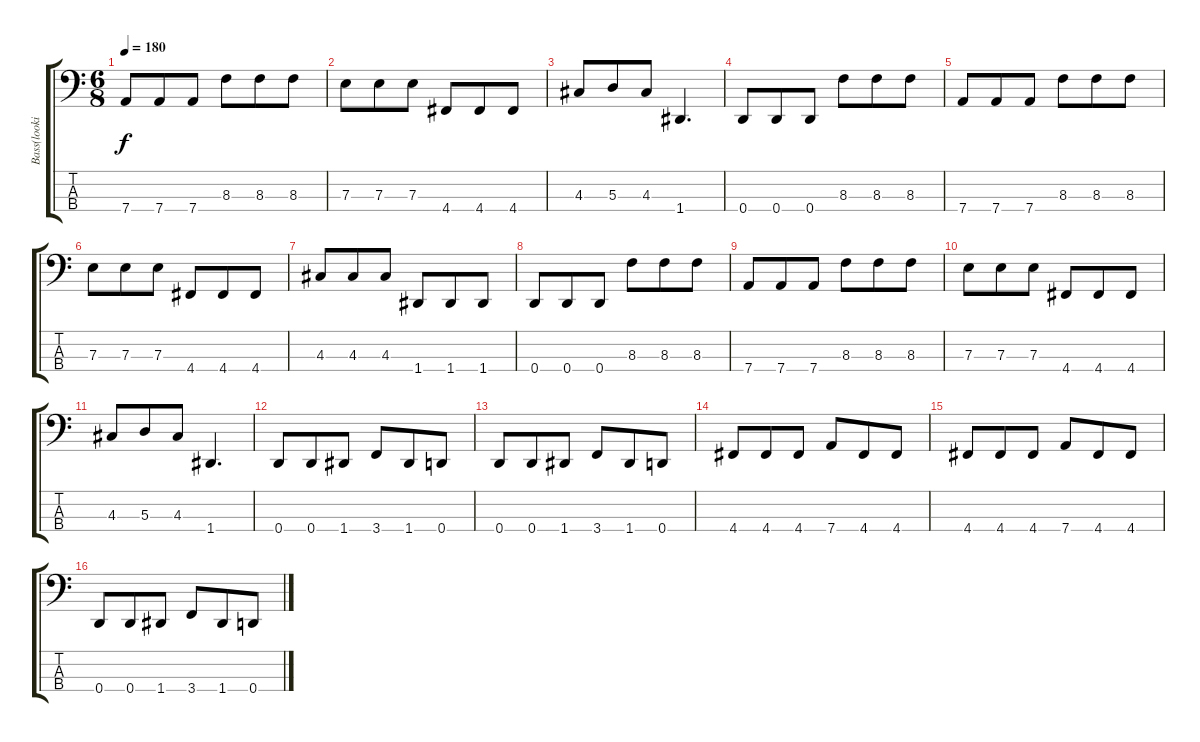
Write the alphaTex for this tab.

\track ("Bass(looking)" "Bass(looki") {instrument electricbasspick}
\staff {score tabs}
\tuning (G2 D2 A1 D1) {hide}
\ts (6 8)
\tempo 180
\clef f4
\ks c
7.4.8{dy f} 7.4.8 7.4.8 8.3.8 8.3.8 8.3.8 |
7.3.8 7.3.8 7.3.8 4.4.8 4.4.8 4.4.8 |
4.3.8 5.3.8 4.3.8 1.4.4{d} |
0.4.8 0.4.8 0.4.8 8.3.8 8.3.8 8.3.8 |
7.4.8 7.4.8 7.4.8 8.3.8 8.3.8 8.3.8 |
7.3.8 7.3.8 7.3.8 4.4.8 4.4.8 4.4.8 |
4.3.8 4.3.8 4.3.8 1.4.8 1.4.8 1.4.8 |
0.4.8 0.4.8 0.4.8 8.3.8 8.3.8 8.3.8 |
7.4.8 7.4.8 7.4.8 8.3.8 8.3.8 8.3.8 |
7.3.8 7.3.8 7.3.8 4.4.8 4.4.8 4.4.8 |
4.3.8 5.3.8 4.3.8 1.4.4{d} |
0.4.8 0.4.8 1.4.8 3.4.8 1.4.8 0.4.8 |
0.4.8 0.4.8 1.4.8 3.4.8 1.4.8 0.4.8 |
4.4.8 4.4.8 4.4.8 7.4.8 4.4.8 4.4.8 |
4.4.8 4.4.8 4.4.8 7.4.8 4.4.8 4.4.8 |
0.4.8 0.4.8 1.4.8 3.4.8 1.4.8 0.4.8
